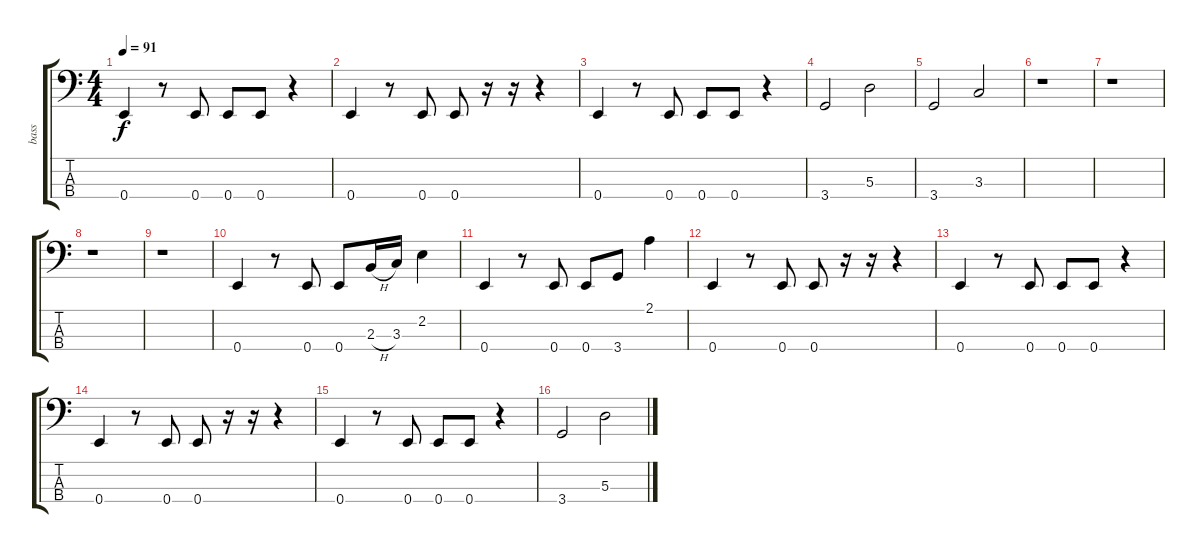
\track ("bass" "bass") {instrument slapbass1}
\staff {score tabs}
\tuning (G2 D2 A1 E1) {hide}
\ts (4 4)
\tempo 91
\clef f4
\ks c
0.4.4{dy f} r.8 0.4.8 0.4.8 0.4.8 r.4 |
0.4.4 r.8 0.4.8 0.4.8 r.16 r.16 r.4 |
0.4.4 r.8 0.4.8 0.4.8 0.4.8 r.4 |
3.4.2 5.3.2 |
3.4.2 3.3.2 |
r.1 |
r.1 |
r.1 |
r.1 |
0.4.4 r.8 0.4.8 0.4.8 2.3{h}.16 3.3.16 2.2.4 |
0.4.4 r.8 0.4.8 0.4.8 3.4.8 2.1.4 |
0.4.4 r.8 0.4.8 0.4.8 r.16 r.16 r.4 |
0.4.4 r.8 0.4.8 0.4.8 0.4.8 r.4 |
0.4.4 r.8 0.4.8 0.4.8 r.16 r.16 r.4 |
0.4.4 r.8 0.4.8 0.4.8 0.4.8 r.4 |
3.4.2 5.3.2
